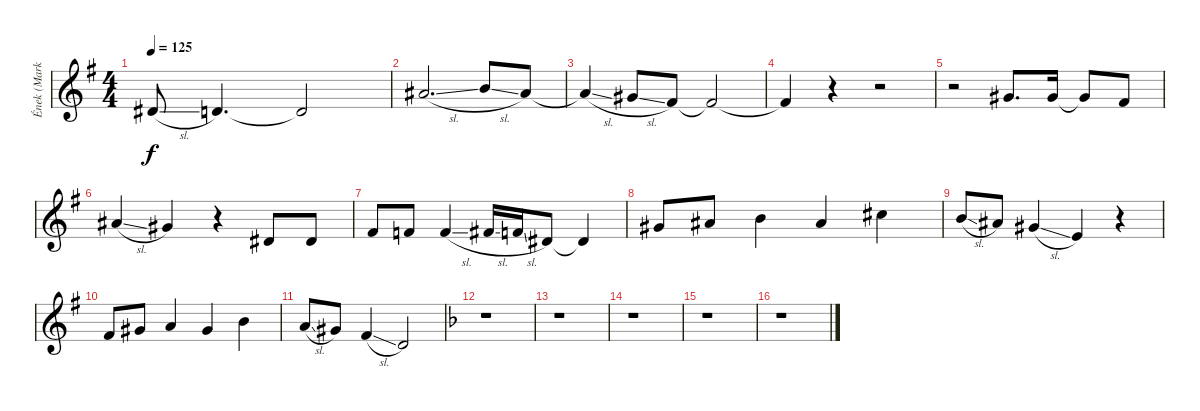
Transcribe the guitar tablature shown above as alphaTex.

\track ("Ének (Mark Boals)" "Ének (Mark") {instrument tenorsax}
\staff {score}
\tuning (E4 B3 G3 D3 A2 E2) {hide}
\ts (4 4)
\tempo 125
\clef g2
\ks g
4.2{sl}.8{dy f} 3.2.4{d} 3.2{t}.2 |
6.1{sl}.2{d} 7.1{sl}.8 6.1.8 |
6.1{sl t}.4 4.1{sl}.8 2.1.8 2.1{t}.2 |
2.1{t}.4 r.4 r.2 |
r.2 4.1.8{d} 4.1.16 4.1{t}.8 2.1.8 |
6.1{sl}.4 4.1.4 r.4 4.2.8 4.2.8 |
2.1.8 1.1.8 6.2{sl}.4 7.2{sl}.16 6.2{sl}.16 4.2.8 4.2{t}.4 |
4.1.8 6.1.8 7.1.4 6.1.4 9.1.4 |
7.1{sl}.8 6.1.8 9.2{sl}.4 5.2.4 r.4 |
2.1.8 4.1.8 5.1.4 4.1.4 7.1.4 |
5.1{sl}.8 4.1.8 7.2{sl}.4 3.2.2 |
\ks f
r.1 |
r.1 |
r.1 |
r.1 |
r.1
